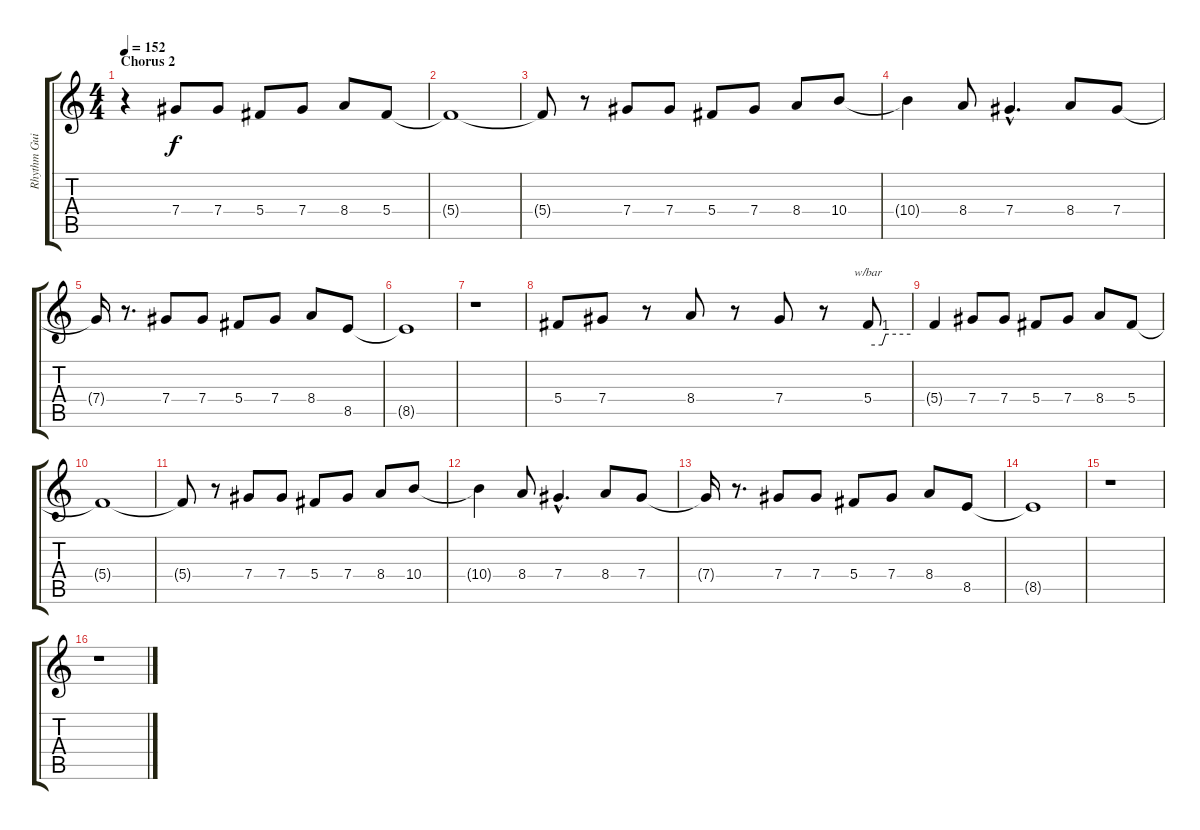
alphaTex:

\track ("Rhythm Guitar 2" "Rhythm Gui") {instrument distortionguitar}
\staff {score tabs}
\tuning (Eb4 Bb3 Gb3 Db3 Ab2 Eb2) {hide}
\ts (4 4)
\section ("" "Chorus 2")
\tempo 152
\clef g2
\ks c
r.4{dy f} 7.4.8 7.4.8 5.4.8 7.4.8 8.4.8 5.4.8 |
5.4{t}.1 |
5.4{t}.8 r.8 7.4.8 7.4.8 5.4.8 7.4.8 8.4.8 10.4.8 |
10.4{t}.4 8.4.8 7.4{hac}.4{d} 8.4.8 7.4.8 |
7.4{t}.16 r.8{d} 7.4.8 7.4.8 5.4.8 7.4.8 8.4.8 8.5.8 |
8.5{t}.1 |
r.1 |
5.4.8 7.4.8 r.8 8.4.8 r.8 7.4.8 r.8 5.4.8{tbe (custom default 0 0 20 0 25 4 60 4)} |
5.4{t}.4 7.4.8 7.4.8 5.4.8 7.4.8 8.4.8 5.4.8 |
5.4{t}.1 |
5.4{t}.8 r.8 7.4.8 7.4.8 5.4.8 7.4.8 8.4.8 10.4.8 |
10.4{t}.4 8.4.8 7.4{hac}.4{d} 8.4.8 7.4.8 |
7.4{t}.16 r.8{d} 7.4.8 7.4.8 5.4.8 7.4.8 8.4.8 8.5.8 |
8.5{t}.1 |
r.1 |
r.1
